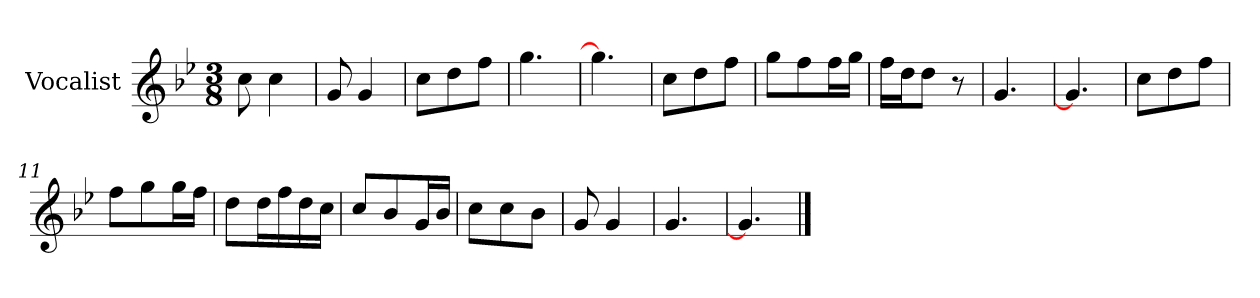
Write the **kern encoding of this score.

**kern
*part1
*staff1
*I"Vocalist
*k[b-e-]
*B-:
*M3/8
=
8cc
4cc
=1
8g
4g
=2
8ccL
8dd
8ffJ
=3
4.gg
=4
4.gg]
=5
8ccL
8dd
8ffJ
=6
8ggL
8ff
16ffL
16ggJJ
=7
16ffLL
16ddJ
8ddJ
8r
=8
4.g
=9
4.g]
=10
8ccL
8dd
8ffJ
=11
8ffL
8gg
16ggL
16ffJJ
=12
8ddL
16ddL
16ff
16dd
16ccJJ
=13
8ccL
8b-
16gL
16b-JJ
=14
8ccL
8cc
8b-J
=15
8g
4g
=16
4.g
=17
4.g]
==
*-
